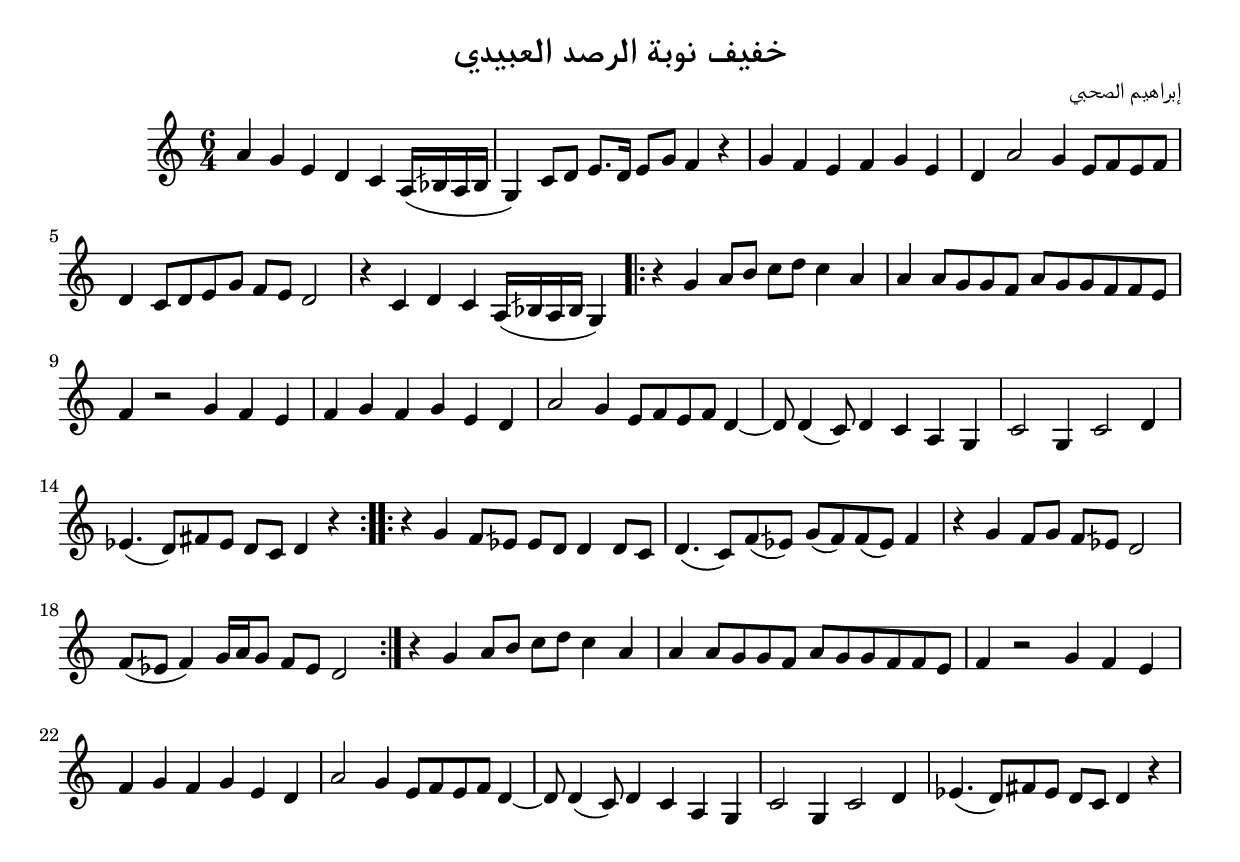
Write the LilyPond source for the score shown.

\language "italiano"
\include "arabic.ly"
\header {
  title = "خفيف نوبة الرصد العبيدي"
  composer = "إبراهيم الصحبي"
}
refrain = \relative do'
{
  r sol' la8 si do re do4 la |
  la la8 sol sol fa la sol sol fa fa mi |
  fa4 r2 sol4 fa mi |
  fa sol fa sol mi re |
  la'2 sol4 mi8 fa mi fa re4~ |
  re8 re4 (do8) re4 do la sol |
  do2 sol4 do2 re4 |
  mib4. (re8) fad mib re do re4 r4 |
}
nota = \relative do'' {
  \time 6/4
  la sol mi re do la16 (sisb la sisb |
  sol4) do8 re mi8. re16 mi8 sol fa4 r |
  sol4 fa mi fa sol mi |
  re la'2 sol4 mi8 fa mi fa |
  re4 do8 re mi sol fa mi re2 |
  r4 do re do la16 (sisb la sisb sol4) |
  \repeat volta 5 \refrain
  \repeat volta 2
  {
    r sol' fa8 misb misb re re4 re8 do |
    re4. (do8) fa (misb) sol (fa) fa (misb) fa4 |
    r4 sol4 fa8 sol fa misb re2 |
    fa8 (misb fa4) sol16 la sol8 fa misb re2 |
  }
  \refrain
}
\book
{
  \score
   {
      \new Staff \with {midiInstrument = #"violin"} \nota
      \layout { }
    }
  \score
  {
    \new StaffGroup
    <<
      \new Staff \new DrumStaff \drummode
      {
        \time 6/4
        \repeat unfold 26 {bd4 r sn sn sn r}
      }
      \new Staff \with {midiInstrument = #"violin"} \nota
    >>
    \midi {
    \tempo 4 = 100
    }
  }
}